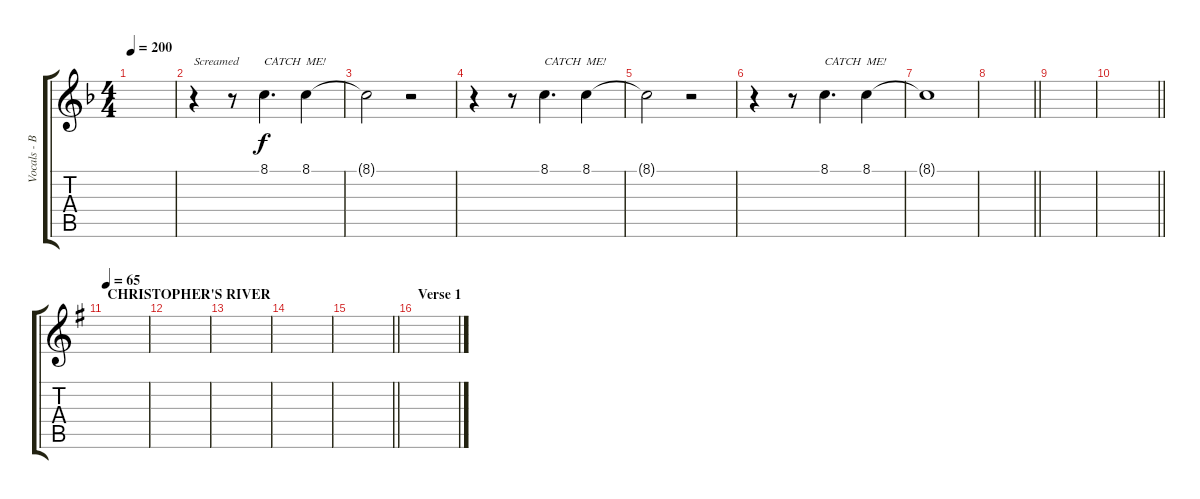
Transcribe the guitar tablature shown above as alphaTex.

\track ("Vocals - Ben Johnston" "Vocals - B") {instrument altosax}
\staff {score tabs}
\tuning (E4 B3 G3 D3 A2 E2) {hide}
\ts (4 4)
\tempo 200
\clef g2
\ks f
|
r.4{txt "Screamed"} r.8 8.1.4{d txt "CATCH"} 8.1.4{txt "ME!"} |
8.1{t}.2 r.2 |
r.4 r.8 8.1.4{d txt "CATCH"} 8.1.4{txt "ME!"} |
8.1{t}.2 r.2 |
r.4 r.8 8.1.4{d txt "CATCH"} 8.1.4{txt "ME!"} |
8.1{t}.1 |
\barLineRight lightlight
|
|
\barLineRight lightlight
|
\section ("" "CHRISTOPHER'S RIVER")
\tempo 65
\ks g
|
|
|
|
\barLineRight lightlight
|
\section ("" "Verse 1")
